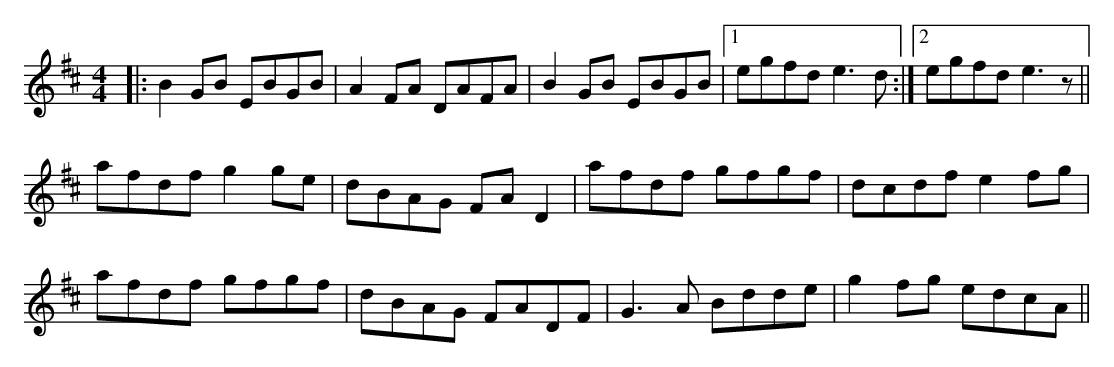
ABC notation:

X:1
M:4/4
K:Edor
|:B2 GB EBGB|A2 FA DAFA|B2 GB EBGB|1 egfd e3 d:|2 egfd e3 z||
afdf g2 ge|dBAG FA D2|afdf gfgf|dcdf e2 fg|
afdf gfgf|dBAG FADF|G3 A Bdde|g2 fg edcA||
